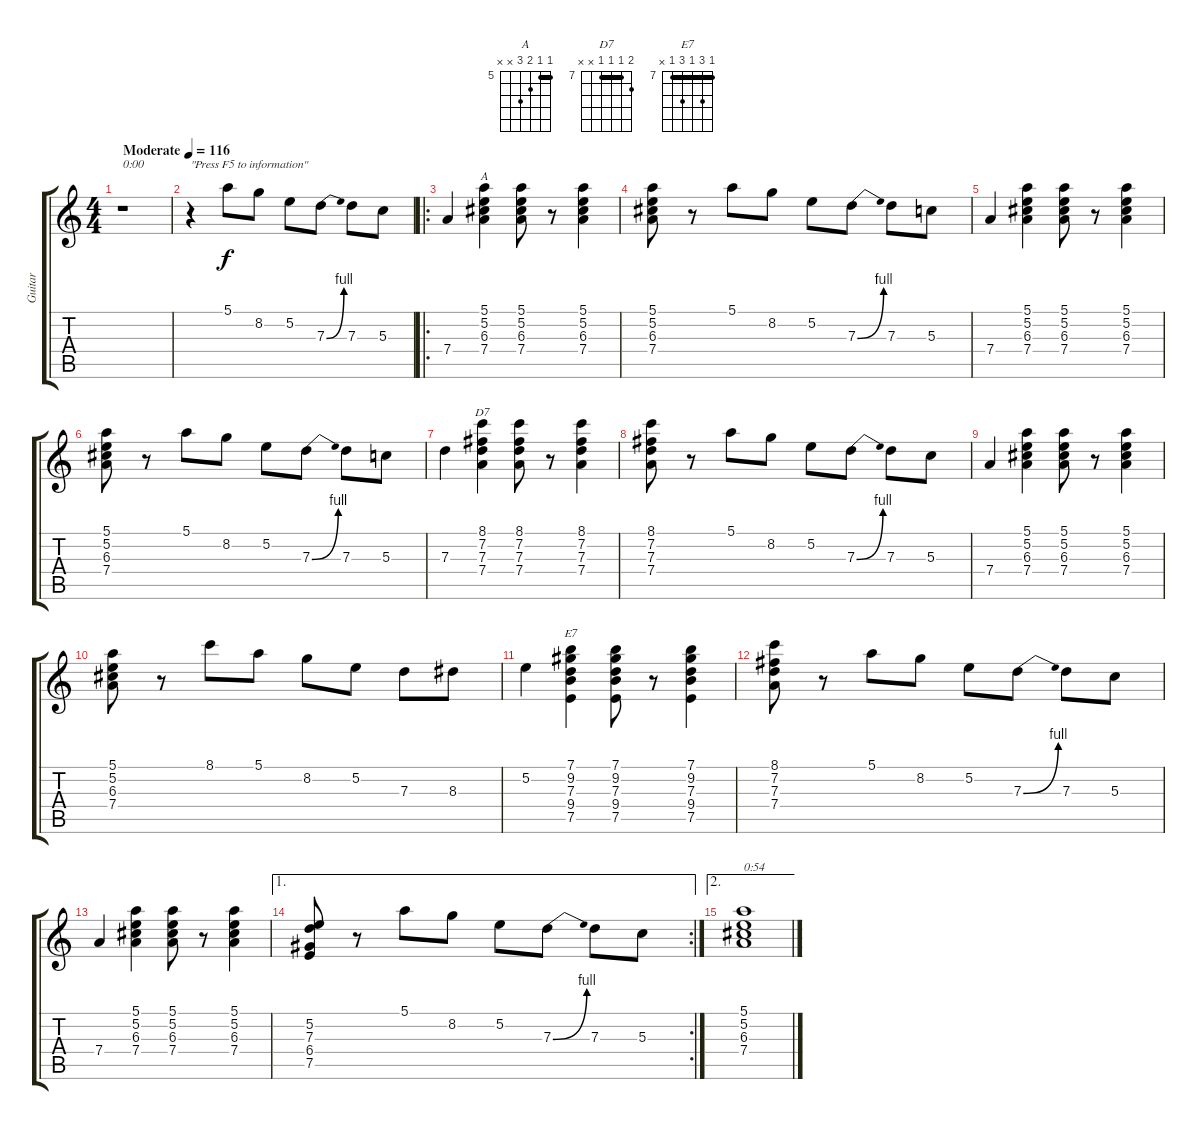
\track ("Guitar" "Guitar") {instrument overdrivenguitar}
\staff {score tabs}
\tuning (E4 B3 G3 D3 A2 E2) {hide}
\chord ("A" 5 5 6 7 x x) {firstfret 5 barre 5}
\chord ("D7" 8 7 7 7 x x) {firstfret 7 barre 7}
\chord ("E7" 7 9 7 9 7 x) {firstfret 7 barre 7}
\ts (4 4)
\tempo (116 "Moderate")
\clef g2
\ks c
r.1{txt "0:00" dy f instrument overdrivenguitar} |
r.4{txt "\"Press F5 to information\""} 5.1.8 8.2.8 5.2.8 7.3{be (bend 0 0 60 4)}.8 7.3.8 5.3.8 |
\ro
7.4.4 (5.1 5.2 6.3 7.4).4{ch "A"} (5.1 5.2 6.3 7.4).8 r.8 (5.1 5.2 6.3 7.4).4 |
(5.1 5.2 6.3 7.4).8 r.8 5.1.8 8.2.8 5.2.8 7.3{be (bend 0 0 60 4)}.8 7.3.8 5.3.8 |
7.4.4 (5.1 5.2 6.3 7.4).4 (5.1 5.2 6.3 7.4).8 r.8 (5.1 5.2 6.3 7.4).4 |
(5.1 5.2 6.3 7.4).8 r.8 5.1.8 8.2.8 5.2.8 7.3{be (bend 0 0 60 4)}.8 7.3.8 5.3.8 |
7.3.4 (8.1 7.2 7.3 7.4).4{ch "D7"} (8.1 7.2 7.3 7.4).8 r.8 (8.1 7.2 7.3 7.4).4 |
(8.1 7.2 7.3 7.4).8 r.8 5.1.8 8.2.8 5.2.8 7.3{be (bend 0 0 60 4)}.8 7.3.8 5.3.8 |
7.4.4 (5.1 5.2 6.3 7.4).4 (5.1 5.2 6.3 7.4).8 r.8 (5.1 5.2 6.3 7.4).4 |
(5.1 5.2 6.3 7.4).8 r.8 8.1.8 5.1.8 8.2.8 5.2.8 7.3.8 8.3.8 |
5.2.4 (7.1 9.2 7.3 9.4 7.5).4{ch "E7"} (7.1 9.2 7.3 9.4 7.5).8 r.8 (7.1 9.2 7.3 9.4 7.5).4 |
(8.1 7.2 7.3 7.4).8 r.8 5.1.8 8.2.8 5.2.8 7.3{be (bend 0 0 60 4)}.8 7.3.8 5.3.8 |
7.4.4 (5.1 5.2 6.3 7.4).4 (5.1 5.2 6.3 7.4).8 r.8 (5.1 5.2 6.3 7.4).4 |
\ae 1
\rc 2
(5.2 7.3 6.4 7.5).8 r.8 5.1.8 8.2.8 5.2.8 7.3{be (bend 0 0 60 4)}.8 7.3.8 5.3.8 |
\ae 2
(5.1 5.2 6.3 7.4).1{txt "0:54"}
